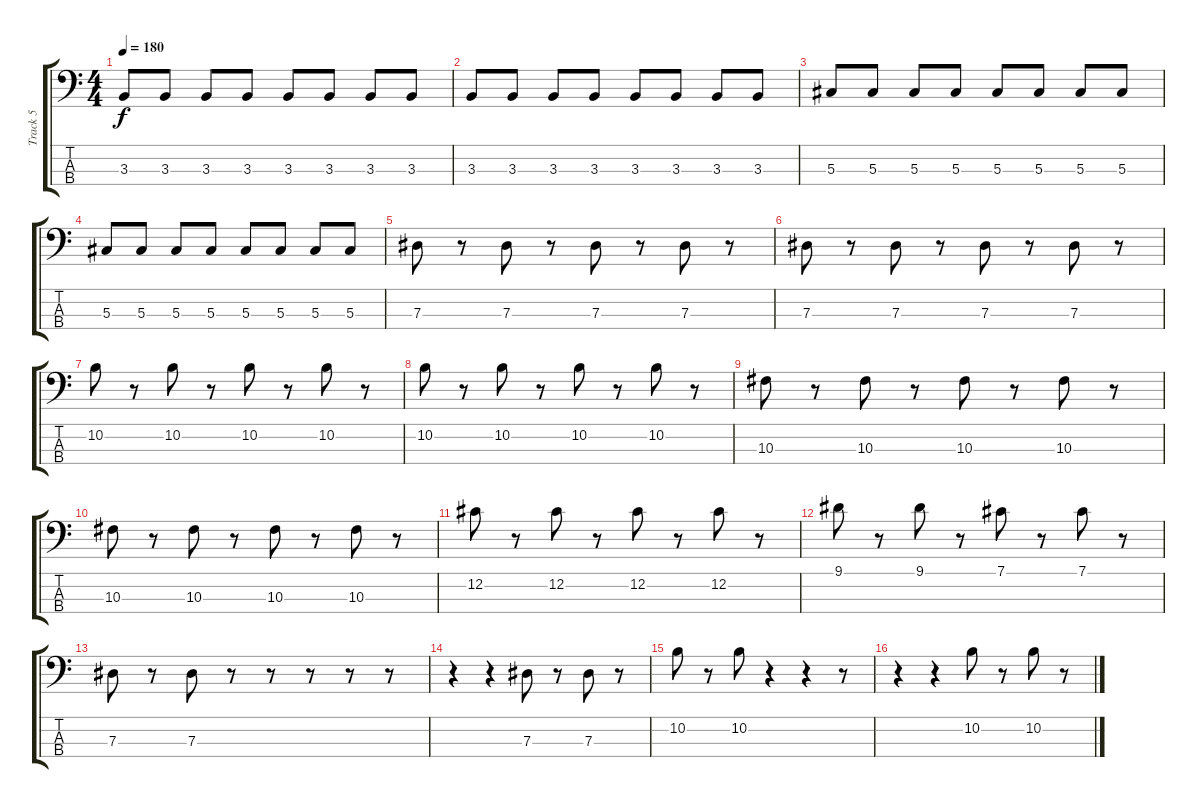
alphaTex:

\track ("Track 5" "Track 5") {instrument electricbassfinger}
\staff {score tabs}
\tuning (Gb2 Db2 Ab1 Eb1) {hide}
\ts (4 4)
\tempo 180
\clef f4
\ks c
3.3.8{dy f} 3.3.8 3.3.8 3.3.8 3.3.8 3.3.8 3.3.8 3.3.8 |
3.3.8 3.3.8 3.3.8 3.3.8 3.3.8 3.3.8 3.3.8 3.3.8 |
5.3.8 5.3.8 5.3.8 5.3.8 5.3.8 5.3.8 5.3.8 5.3.8 |
5.3.8 5.3.8 5.3.8 5.3.8 5.3.8 5.3.8 5.3.8 5.3.8 |
7.3.8 r.8 7.3.8 r.8 7.3.8 r.8 7.3.8 r.8 |
7.3.8 r.8 7.3.8 r.8 7.3.8 r.8 7.3.8 r.8 |
10.2.8 r.8 10.2.8 r.8 10.2.8 r.8 10.2.8 r.8 |
10.2.8 r.8 10.2.8 r.8 10.2.8 r.8 10.2.8 r.8 |
10.3.8 r.8 10.3.8 r.8 10.3.8 r.8 10.3.8 r.8 |
10.3.8 r.8 10.3.8 r.8 10.3.8 r.8 10.3.8 r.8 |
12.2.8 r.8 12.2.8 r.8 12.2.8 r.8 12.2.8 r.8 |
9.1.8 r.8 9.1.8 r.8 7.1.8 r.8 7.1.8 r.8 |
7.3.8 r.8 7.3.8 r.8 r.8 r.8 r.8 r.8 |
r.4 r.4 7.3.8 r.8 7.3.8 r.8 |
10.2.8 r.8 10.2.8 r.4 r.4 r.8 |
r.4 r.4 10.2.8 r.8 10.2.8 r.8
